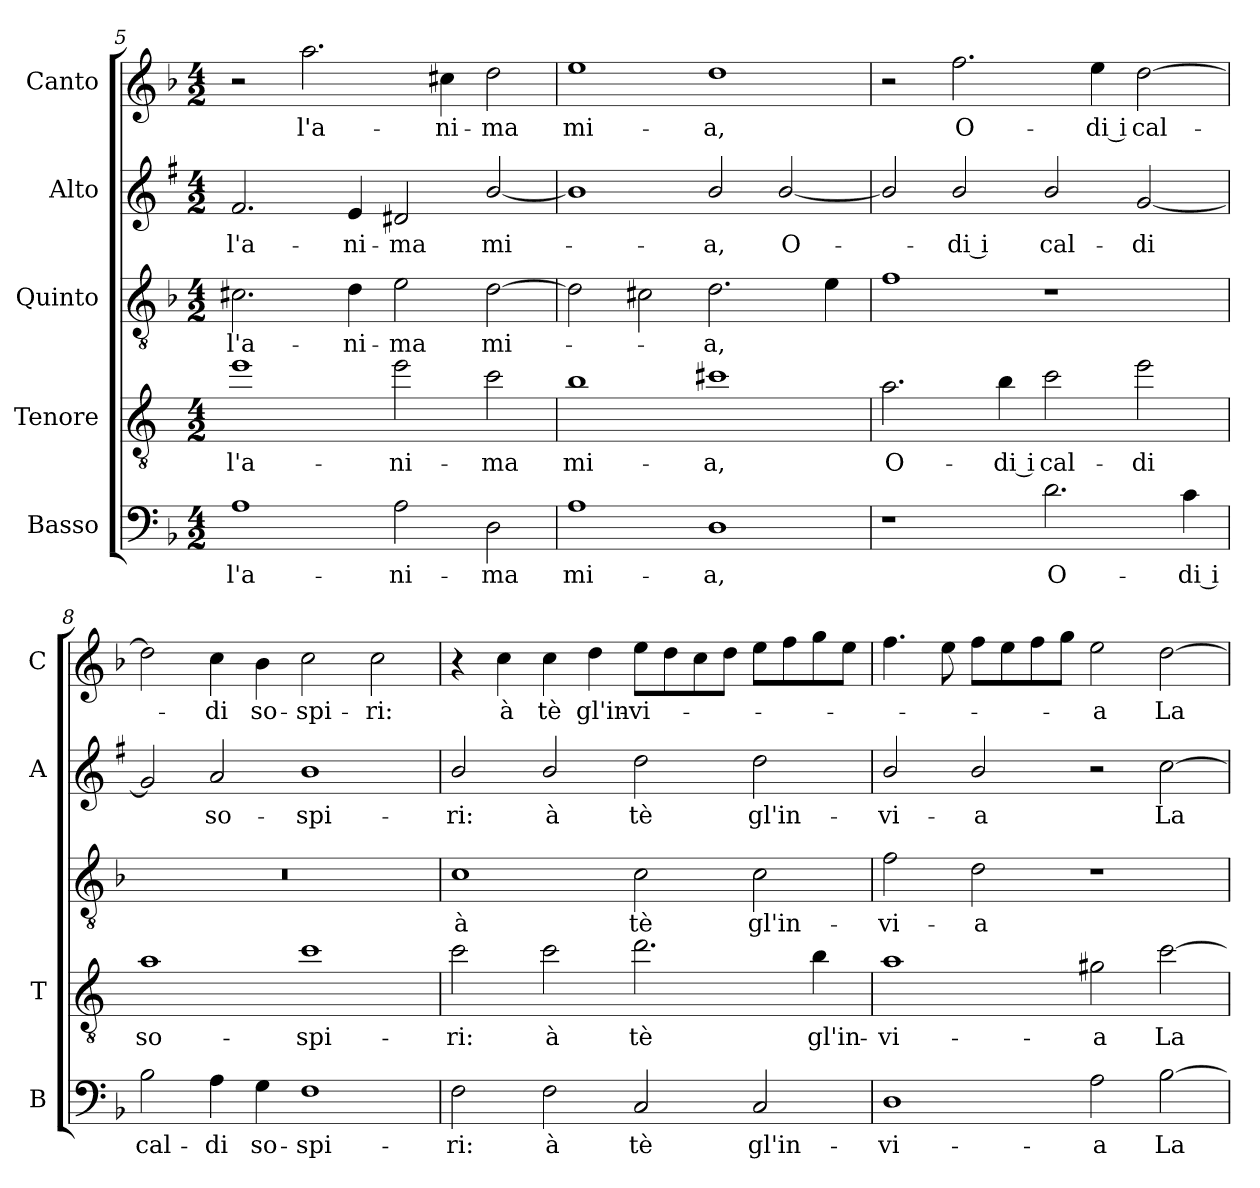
**kern	**text	**kern	**text	**kern	**text	**kern	**text	**kern	**text
*part5	*part5	*part4	*part4	*part3	*part3	*part2	*part2	*part1	*part1
*staff5	*staff5	*staff4	*staff4	*staff3	*staff3	*staff2	*staff2	*staff1	*staff1
*I"Basso	*	*I"Tenore	*	*I"Quinto	*	*I"Alto	*	*I"Canto	*
*I'B	*	*I'T	*	*	*	*I'A	*	*I'C	*
*clefF4	*	*clefGv2	*	*clefGv2	*	*clefG2	*	*clefG2	*
*	*	*ITrd4c7	*	*	*	*ITrd1c2	*	*	*
*k[b-]	*	*k[b-]	*	*k[b-]	*	*k[b-]	*	*k[b-]	*
*F:	*	*F:	*	*F:	*	*F:	*	*F:	*
*M4/2	*	*M4/2	*	*M4/2	*	*M4/2	*	*M4/2	*
=5	=5	=5	=5	=5	=5	=5	=5	=5	=5
!	!LO:LY:b	!	!LO:LY:b	!	!LO:LY:b	!	!LO:LY:b	!	!
1A	l'a-	1a	l'a-	2.c#X\	l'a-	2.e/	l'a-	2r	.
!	!	!	!	!	!	!	!	!	!LO:LY:b
.	.	.	.	.	.	.	.	2.aa\	l'a-
!	!	!	!	!	!LO:LY:b	!	!LO:LY:b	!	!
.	.	.	.	4d\	-ni-	4d/	-ni-	.	.
!	!LO:LY:b	!	!LO:LY:b	!	!LO:LY:b	!	!LO:LY:b	!	!
2A\	-ni-	2a\	-ni-	2e\	-ma	2c#X/	-ma	.	.
!	!	!	!	!	!	!	!	!	!LO:LY:b
.	.	.	.	.	.	.	.	4cc#X\	-ni-
!	!LO:LY:b	!	!LO:LY:b	!	!LO:LY:b	!	!LO:LY:b	!	!LO:LY:b
2D\	-ma	2f\	-ma	[2d\	mi-	[2a/	mi-	2dd\	-ma
=6	=6	=6	=6	=6	=6	=6	=6	=6	=6
!	!LO:LY:b	!	!LO:LY:b	!	!	!	!	!	!LO:LY:b
1A	mi-	1e	mi-	2d\]	.	1a]	.	1ee	mi-
.	.	.	.	2c#X\	.	.	.	.	.
!	!LO:LY:b	!	!LO:LY:b	!	!LO:LY:b	!	!LO:LY:b	!	!LO:LY:b
1D	-a,	1f#X	-a,	2.d\	-a,	2a/	-a,	1dd	-a,
!	!	!	!	!	!	!	!LO:LY:b	!	!
.	.	.	.	.	.	[2a/	O-	.	.
.	.	.	.	4e\	.	.	.	.	.
=7	=7	=7	=7	=7	=7	=7	=7	=7	=7
!	!	!	!LO:LY:b	!	!	!	!	!	!
1r	.	2.d\	O-	1f	.	2a/]	.	2r	.
!	!	!	!	!	!	!	!LO:LY:b	!	!LO:LY:b
.	.	.	.	.	.	2a/	-di i	2.ff\	O-
!	!	!	!LO:LY:b	!	!	!	!	!	!
.	.	4e\	-di i	.	.	.	.	.	.
!	!LO:LY:b	!	!LO:LY:b	!	!	!	!LO:LY:b	!	!
2.d\	O-	2f\	cal-	1r	.	2a/	cal-	.	.
!	!	!	!	!	!	!	!	!	!LO:LY:b
.	.	.	.	.	.	.	.	4ee\	-di i
!	!	!	!LO:LY:b	!	!	!	!LO:LY:b	!	!LO:LY:b
.	.	2a\	-di	.	.	[2f/	-di	[2dd\	cal-
!	!LO:LY:b	!	!	!	!	!	!	!	!
4c\	-di i	.	.	.	.	.	.	.	.
!!LO:PB:g=z
=8	=8	=8	=8	=8	=8	=8	=8	=8	=8
!	!LO:LY:b	!	!LO:LY:b	!	!	!	!	!	!
2B-\	cal-	1d	so-	0r	.	2f/]	.	2dd\]	.
!	!LO:LY:b	!	!	!	!	!	!LO:LY:b	!	!LO:LY:b
4A\	-di	.	.	.	.	2g/	so-	4cc\	-di
!	!LO:LY:b	!	!	!	!	!	!	!	!LO:LY:b
4G\	so-	.	.	.	.	.	.	4b-\	so-
!	!LO:LY:b	!	!LO:LY:b	!	!	!	!LO:LY:b	!	!LO:LY:b
1F	-spi-	1f	-spi-	.	.	1a	-spi-	2cc\	-spi-
!	!	!	!	!	!	!	!	!	!LO:LY:b
.	.	.	.	.	.	.	.	2cc\	-ri:
=9	=9	=9	=9	=9	=9	=9	=9	=9	=9
!	!LO:LY:b	!	!LO:LY:b	!	!LO:LY:b	!	!LO:LY:b	!	!
2F\	-ri:	2f\	-ri:	1c	à	2a/	-ri:	4r	.
!	!	!	!	!	!	!	!	!	!LO:LY:b
.	.	.	.	.	.	.	.	4cc\	à
!	!LO:LY:b	!	!LO:LY:b	!	!	!	!LO:LY:b	!	!LO:LY:b
2F\	à	2f\	à	.	.	2a/	à	4cc\	tè
!	!	!	!	!	!	!	!	!	!LO:LY:b
.	.	.	.	.	.	.	.	4dd\	gl'in-
!	!LO:LY:b	!	!LO:LY:b	!	!LO:LY:b	!	!LO:LY:b	!	!LO:LY:b
2C/	tè	2.g\	tè	2c\	tè	2cc\	tè	8ee\L	-vi-
.	.	.	.	.	.	.	.	8dd\	.
.	.	.	.	.	.	.	.	8cc\	.
.	.	.	.	.	.	.	.	8dd\J	.
!	!LO:LY:b	!	!	!	!LO:LY:b	!	!LO:LY:b	!	!
2C/	gl'in-	.	.	2c\	gl'in-	2cc\	gl'in-	8ee\L	.
.	.	.	.	.	.	.	.	8ff\	.
!	!	!	!LO:LY:b	!	!	!	!	!	!
.	.	4e\	gl'in-	.	.	.	.	8gg\	.
.	.	.	.	.	.	.	.	8ee\J	.
=10	=10	=10	=10	=10	=10	=10	=10	=10	=10
!	!LO:LY:b	!	!LO:LY:b	!	!LO:LY:b	!	!LO:LY:b	!	!
1D	-vi-	1d	-vi-	2f\	-vi-	2a/	-vi-	4.ff\	.
.	.	.	.	.	.	.	.	8ee\	.
!	!	!	!	!	!LO:LY:b	!	!LO:LY:b	!	!
.	.	.	.	2d\	-a	2a/	-a	8ff\L	.
.	.	.	.	.	.	.	.	8ee\	.
.	.	.	.	.	.	.	.	8ff\	.
.	.	.	.	.	.	.	.	8gg\J	.
!	!LO:LY:b	!	!LO:LY:b	!	!	!	!	!	!LO:LY:b
2A\	-a	2c#X\	-a	1r	.	2r	.	2ee\	-a
!	!LO:LY:b	!	!LO:LY:b	!	!	!	!LO:LY:b	!	!LO:LY:b
[2B-\	La	[2f\	La	.	.	[2b-\	La	[2dd\	La
=	=	=	=	=	=	=	=	=	=
*-	*-	*-	*-	*-	*-	*-	*-	*-	*-
